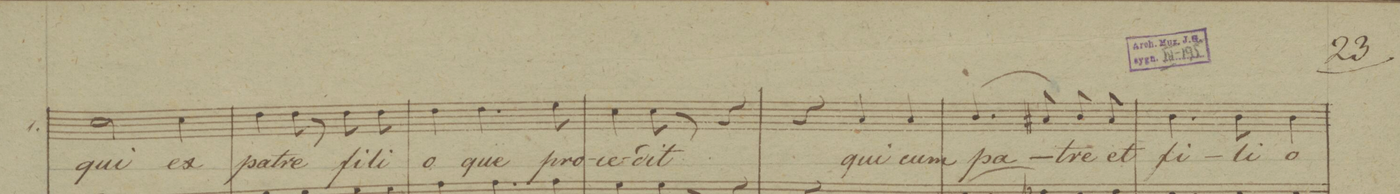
**kern	**text	**dynam
*I"1.	*	*
*clefC1	*	*
*k[b-]	*	*
*M3/4	*	*
2a\	qui	.
4a\	ex	.
=112	=112	=112
4b-\	pa-	.
8b-\	-tre	.
8r	.	.
8b-\	fi-	.
8b-\	-li-	.
=113	=113	=113
4b-\	-o-	.
4.b-\	-que	.
8cc\	pro-	.
=114	=114	=114
4a\	-ce-	.
8a\	-dit	.
8r	.	.
4r	.	.
=115	=115	=115
4r	.	.
4f/	qui	.
4f/	cum	.
=116	=116	=116
(>4.g/	pa-	.
8f#X/)	.	.
8g/	-tre	.
8f#/	et	.
=117	=117	=117
4.g\	fi-	.
8g\	-li-	.
4g\	-o	.
=118	=118	=118
*-	*-	*-
